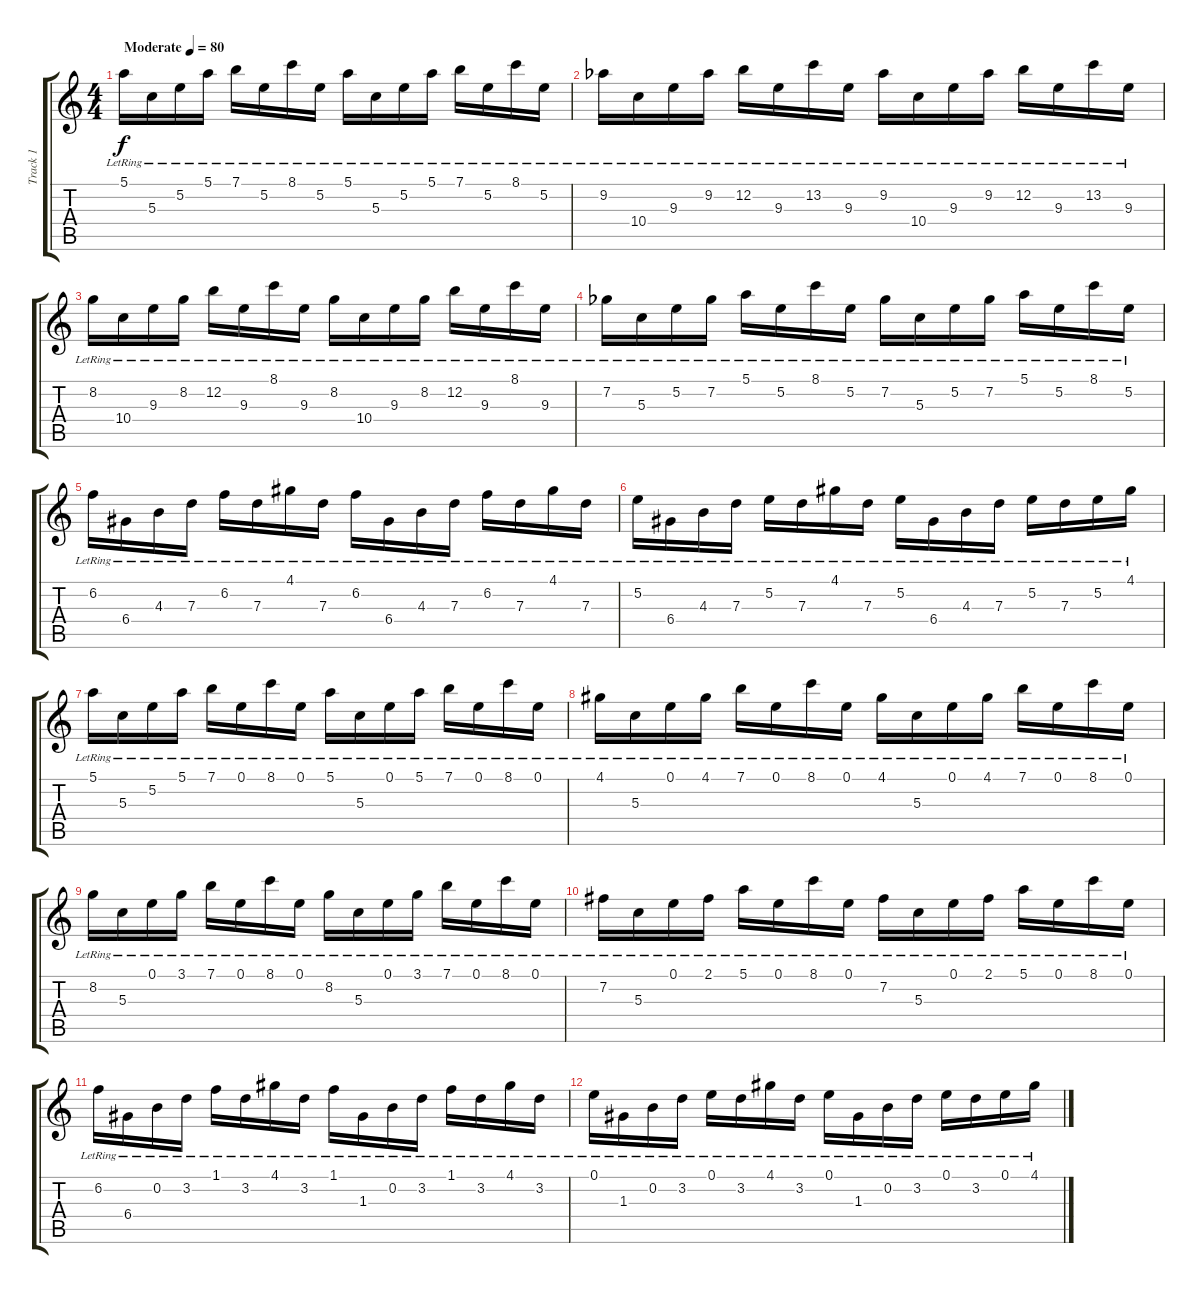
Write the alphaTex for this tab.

\track ("Track 1" "Track 1") {instrument acousticguitarnylon}
\staff {score tabs}
\tuning (E4 B3 G3 D3 A2 E2) {hide}
\ts (4 4)
\tempo (80 "Moderate")
\clef g2
\ks aminor
5.1{lr}.16{dy f instrument acousticguitarnylon} 5.3{lr}.16 5.2{lr}.16 5.1{lr}.16 7.1{lr}.16 5.2{lr}.16 8.1{lr}.16 5.2{lr}.16 5.1{lr}.16 5.3{lr}.16 5.2{lr}.16 5.1{lr}.16 7.1{lr}.16 5.2{lr}.16 8.1{lr}.16 5.2{lr}.16 |
9.2{lr acc b}.16 10.4{lr}.16 9.3{lr}.16 9.2{lr acc b}.16 12.2{lr}.16 9.3{lr}.16 13.2{lr}.16 9.3{lr}.16 9.2{lr acc b}.16 10.4{lr}.16 9.3{lr}.16 9.2{lr acc b}.16 12.2{lr}.16 9.3{lr}.16 13.2{lr}.16 9.3{lr}.16 |
8.2{lr}.16 10.4{lr}.16 9.3{lr}.16 8.2{lr}.16 12.2{lr}.16 9.3{lr}.16 8.1{lr}.16 9.3{lr}.16 8.2{lr}.16 10.4{lr}.16 9.3{lr}.16 8.2{lr}.16 12.2{lr}.16 9.3{lr}.16 8.1{lr}.16 9.3{lr}.16 |
7.2{lr acc b}.16 5.3{lr}.16 5.2{lr}.16 7.2{lr acc b}.16 5.1{lr}.16 5.2{lr}.16 8.1{lr}.16 5.2{lr}.16 7.2{lr acc b}.16 5.3{lr}.16 5.2{lr}.16 7.2{lr acc b}.16 5.1{lr}.16 5.2{lr}.16 8.1{lr}.16 5.2{lr}.16 |
6.2{lr}.16 6.4{lr}.16 4.3{lr}.16 7.3{lr}.16 6.2{lr}.16 7.3{lr}.16 4.1{lr}.16 7.3{lr}.16 6.2{lr}.16 6.4{lr}.16 4.3{lr}.16 7.3{lr}.16 6.2{lr}.16 7.3{lr}.16 4.1{lr}.16 7.3{lr}.16 |
5.2{lr}.16 6.4{lr}.16 4.3{lr}.16 7.3{lr}.16 5.2{lr}.16 7.3{lr}.16 4.1{lr}.16 7.3{lr}.16 5.2{lr}.16 6.4{lr}.16 4.3{lr}.16 7.3{lr}.16 5.2{lr}.16 7.3{lr}.16 5.2{lr}.16 4.1{lr}.16 |
5.1{lr}.16 5.3{lr}.16 5.2{lr}.16 5.1{lr}.16 7.1{lr}.16 0.1{lr}.16 8.1{lr}.16 0.1{lr}.16 5.1{lr}.16 5.3{lr}.16 0.1{lr}.16 5.1{lr}.16 7.1{lr}.16 0.1{lr}.16 8.1{lr}.16 0.1{lr}.16 |
4.1{lr}.16 5.3{lr}.16 0.1{lr}.16 4.1{lr}.16 7.1{lr}.16 0.1{lr}.16 8.1{lr}.16 0.1{lr}.16 4.1{lr}.16 5.3{lr}.16 0.1{lr}.16 4.1{lr}.16 7.1{lr}.16 0.1{lr}.16 8.1{lr}.16 0.1{lr}.16 |
8.2{lr}.16 5.3{lr}.16 0.1{lr}.16 3.1{lr}.16 7.1{lr}.16 0.1{lr}.16 8.1{lr}.16 0.1{lr}.16 8.2{lr}.16 5.3{lr}.16 0.1{lr}.16 3.1{lr}.16 7.1{lr}.16 0.1{lr}.16 8.1{lr}.16 0.1{lr}.16 |
7.2{lr}.16 5.3{lr}.16 0.1{lr}.16 2.1{lr}.16 5.1{lr}.16 0.1{lr}.16 8.1{lr}.16 0.1{lr}.16 7.2{lr}.16 5.3{lr}.16 0.1{lr}.16 2.1{lr}.16 5.1{lr}.16 0.1{lr}.16 8.1{lr}.16 0.1{lr}.16 |
6.2{lr}.16 6.4{lr}.16 0.2{lr}.16 3.2{lr}.16 1.1{lr}.16 3.2{lr}.16 4.1{lr}.16 3.2{lr}.16 1.1{lr}.16 1.3{lr}.16 0.2{lr}.16 3.2{lr}.16 1.1{lr}.16 3.2{lr}.16 4.1{lr}.16 3.2{lr}.16 |
0.1{lr}.16 1.3{lr}.16 0.2{lr}.16 3.2{lr}.16 0.1{lr}.16 3.2{lr}.16 4.1{lr}.16 3.2{lr}.16 0.1{lr}.16 1.3{lr}.16 0.2{lr}.16 3.2{lr}.16 0.1{lr}.16 3.2{lr}.16 0.1{lr}.16 4.1{lr}.16
